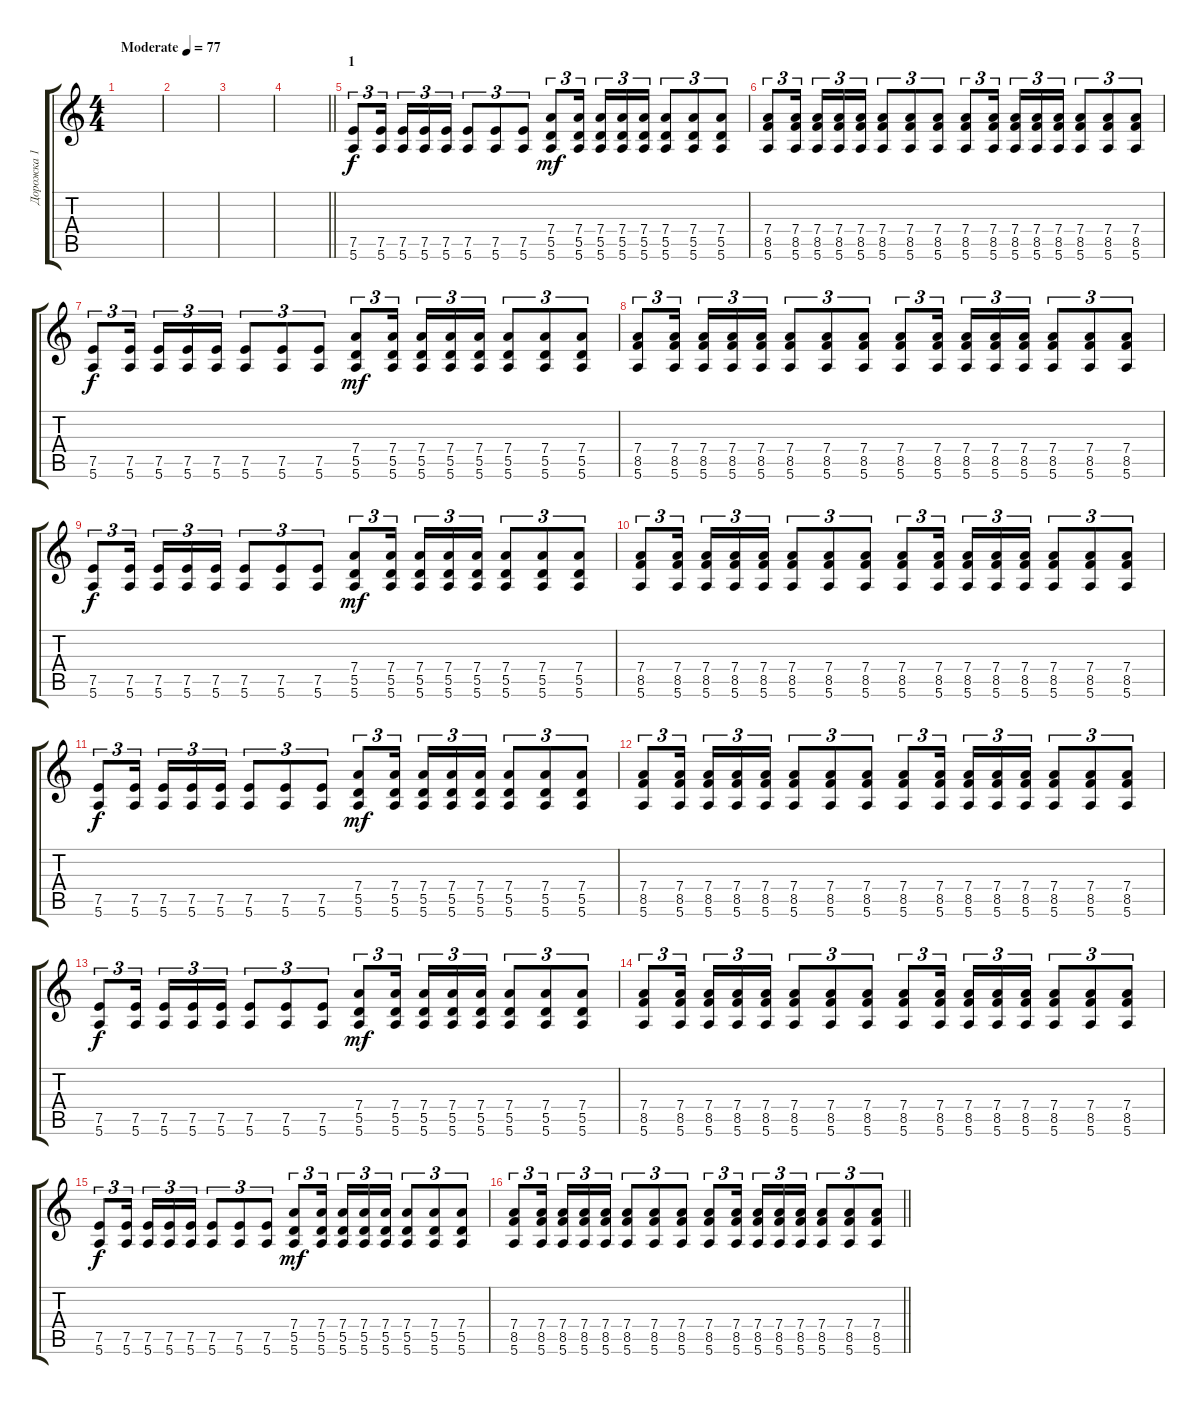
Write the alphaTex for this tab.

\track ("Дорожка 1" "Дорожка 1") {instrument distortionguitar}
\staff {score tabs}
\tuning (E4 B3 G3 D3 A2 E2) {hide}
\ts (4 4)
\tempo (77 "Moderate")
\clef g2
\ks c
|
|
|
\barLineRight lightlight
|
\section ("" "1")
(7.5 5.6).8{tu (3 2)} (7.5 5.6).16{tu (3 2) beam splitsecondary} (7.5 5.6).16{tu (3 2)} (7.5 5.6).16{tu (3 2)} (7.5 5.6).16{tu (3 2)} (7.5 5.6).8{tu (3 2)} (7.5 5.6).8{tu (3 2)} (7.5 5.6).8{tu (3 2)} (7.4 5.5 5.6).8{tu (3 2) dy mf} (7.4 5.5 5.6).16{tu (3 2) beam splitsecondary} (7.4 5.5 5.6).16{tu (3 2)} (7.4 5.5 5.6).16{tu (3 2)} (7.4 5.5 5.6).16{tu (3 2)} (7.4 5.5 5.6).8{tu (3 2)} (7.4 5.5 5.6).8{tu (3 2)} (7.4 5.5 5.6).8{tu (3 2)} |
(7.4 8.5 5.6).8{tu (3 2)} (7.4 8.5 5.6).16{tu (3 2) beam splitsecondary} (7.4 8.5 5.6).16{tu (3 2)} (7.4 8.5 5.6).16{tu (3 2)} (7.4 8.5 5.6).16{tu (3 2)} (7.4 8.5 5.6).8{tu (3 2)} (7.4 8.5 5.6).8{tu (3 2)} (7.4 8.5 5.6).8{tu (3 2)} (7.4 8.5 5.6).8{tu (3 2)} (7.4 8.5 5.6).16{tu (3 2) beam splitsecondary} (7.4 8.5 5.6).16{tu (3 2)} (7.4 8.5 5.6).16{tu (3 2)} (7.4 8.5 5.6).16{tu (3 2)} (7.4 8.5 5.6).8{tu (3 2)} (7.4 8.5 5.6).8{tu (3 2)} (7.4 8.5 5.6).8{tu (3 2)} |
(7.5 5.6).8{tu (3 2) dy f} (7.5 5.6).16{tu (3 2) beam splitsecondary} (7.5 5.6).16{tu (3 2)} (7.5 5.6).16{tu (3 2)} (7.5 5.6).16{tu (3 2)} (7.5 5.6).8{tu (3 2)} (7.5 5.6).8{tu (3 2)} (7.5 5.6).8{tu (3 2)} (7.4 5.5 5.6).8{tu (3 2) dy mf} (7.4 5.5 5.6).16{tu (3 2) beam splitsecondary} (7.4 5.5 5.6).16{tu (3 2)} (7.4 5.5 5.6).16{tu (3 2)} (7.4 5.5 5.6).16{tu (3 2)} (7.4 5.5 5.6).8{tu (3 2)} (7.4 5.5 5.6).8{tu (3 2)} (7.4 5.5 5.6).8{tu (3 2)} |
(7.4 8.5 5.6).8{tu (3 2)} (7.4 8.5 5.6).16{tu (3 2) beam splitsecondary} (7.4 8.5 5.6).16{tu (3 2)} (7.4 8.5 5.6).16{tu (3 2)} (7.4 8.5 5.6).16{tu (3 2)} (7.4 8.5 5.6).8{tu (3 2)} (7.4 8.5 5.6).8{tu (3 2)} (7.4 8.5 5.6).8{tu (3 2)} (7.4 8.5 5.6).8{tu (3 2)} (7.4 8.5 5.6).16{tu (3 2) beam splitsecondary} (7.4 8.5 5.6).16{tu (3 2)} (7.4 8.5 5.6).16{tu (3 2)} (7.4 8.5 5.6).16{tu (3 2)} (7.4 8.5 5.6).8{tu (3 2)} (7.4 8.5 5.6).8{tu (3 2)} (7.4 8.5 5.6).8{tu (3 2)} |
(7.5 5.6).8{tu (3 2) dy f} (7.5 5.6).16{tu (3 2) beam splitsecondary} (7.5 5.6).16{tu (3 2)} (7.5 5.6).16{tu (3 2)} (7.5 5.6).16{tu (3 2)} (7.5 5.6).8{tu (3 2)} (7.5 5.6).8{tu (3 2)} (7.5 5.6).8{tu (3 2)} (7.4 5.5 5.6).8{tu (3 2) dy mf} (7.4 5.5 5.6).16{tu (3 2) beam splitsecondary} (7.4 5.5 5.6).16{tu (3 2)} (7.4 5.5 5.6).16{tu (3 2)} (7.4 5.5 5.6).16{tu (3 2)} (7.4 5.5 5.6).8{tu (3 2)} (7.4 5.5 5.6).8{tu (3 2)} (7.4 5.5 5.6).8{tu (3 2)} |
(7.4 8.5 5.6).8{tu (3 2)} (7.4 8.5 5.6).16{tu (3 2) beam splitsecondary} (7.4 8.5 5.6).16{tu (3 2)} (7.4 8.5 5.6).16{tu (3 2)} (7.4 8.5 5.6).16{tu (3 2)} (7.4 8.5 5.6).8{tu (3 2)} (7.4 8.5 5.6).8{tu (3 2)} (7.4 8.5 5.6).8{tu (3 2)} (7.4 8.5 5.6).8{tu (3 2)} (7.4 8.5 5.6).16{tu (3 2) beam splitsecondary} (7.4 8.5 5.6).16{tu (3 2)} (7.4 8.5 5.6).16{tu (3 2)} (7.4 8.5 5.6).16{tu (3 2)} (7.4 8.5 5.6).8{tu (3 2)} (7.4 8.5 5.6).8{tu (3 2)} (7.4 8.5 5.6).8{tu (3 2)} |
(7.5 5.6).8{tu (3 2) dy f} (7.5 5.6).16{tu (3 2) beam splitsecondary} (7.5 5.6).16{tu (3 2)} (7.5 5.6).16{tu (3 2)} (7.5 5.6).16{tu (3 2)} (7.5 5.6).8{tu (3 2)} (7.5 5.6).8{tu (3 2)} (7.5 5.6).8{tu (3 2)} (7.4 5.5 5.6).8{tu (3 2) dy mf} (7.4 5.5 5.6).16{tu (3 2) beam splitsecondary} (7.4 5.5 5.6).16{tu (3 2)} (7.4 5.5 5.6).16{tu (3 2)} (7.4 5.5 5.6).16{tu (3 2)} (7.4 5.5 5.6).8{tu (3 2)} (7.4 5.5 5.6).8{tu (3 2)} (7.4 5.5 5.6).8{tu (3 2)} |
(7.4 8.5 5.6).8{tu (3 2)} (7.4 8.5 5.6).16{tu (3 2) beam splitsecondary} (7.4 8.5 5.6).16{tu (3 2)} (7.4 8.5 5.6).16{tu (3 2)} (7.4 8.5 5.6).16{tu (3 2)} (7.4 8.5 5.6).8{tu (3 2)} (7.4 8.5 5.6).8{tu (3 2)} (7.4 8.5 5.6).8{tu (3 2)} (7.4 8.5 5.6).8{tu (3 2)} (7.4 8.5 5.6).16{tu (3 2) beam splitsecondary} (7.4 8.5 5.6).16{tu (3 2)} (7.4 8.5 5.6).16{tu (3 2)} (7.4 8.5 5.6).16{tu (3 2)} (7.4 8.5 5.6).8{tu (3 2)} (7.4 8.5 5.6).8{tu (3 2)} (7.4 8.5 5.6).8{tu (3 2)} |
(7.5 5.6).8{tu (3 2) dy f} (7.5 5.6).16{tu (3 2) beam splitsecondary} (7.5 5.6).16{tu (3 2)} (7.5 5.6).16{tu (3 2)} (7.5 5.6).16{tu (3 2)} (7.5 5.6).8{tu (3 2)} (7.5 5.6).8{tu (3 2)} (7.5 5.6).8{tu (3 2)} (7.4 5.5 5.6).8{tu (3 2) dy mf} (7.4 5.5 5.6).16{tu (3 2) beam splitsecondary} (7.4 5.5 5.6).16{tu (3 2)} (7.4 5.5 5.6).16{tu (3 2)} (7.4 5.5 5.6).16{tu (3 2)} (7.4 5.5 5.6).8{tu (3 2)} (7.4 5.5 5.6).8{tu (3 2)} (7.4 5.5 5.6).8{tu (3 2)} |
(7.4 8.5 5.6).8{tu (3 2)} (7.4 8.5 5.6).16{tu (3 2) beam splitsecondary} (7.4 8.5 5.6).16{tu (3 2)} (7.4 8.5 5.6).16{tu (3 2)} (7.4 8.5 5.6).16{tu (3 2)} (7.4 8.5 5.6).8{tu (3 2)} (7.4 8.5 5.6).8{tu (3 2)} (7.4 8.5 5.6).8{tu (3 2)} (7.4 8.5 5.6).8{tu (3 2)} (7.4 8.5 5.6).16{tu (3 2) beam splitsecondary} (7.4 8.5 5.6).16{tu (3 2)} (7.4 8.5 5.6).16{tu (3 2)} (7.4 8.5 5.6).16{tu (3 2)} (7.4 8.5 5.6).8{tu (3 2)} (7.4 8.5 5.6).8{tu (3 2)} (7.4 8.5 5.6).8{tu (3 2)} |
(7.5 5.6).8{tu (3 2) dy f} (7.5 5.6).16{tu (3 2) beam splitsecondary} (7.5 5.6).16{tu (3 2)} (7.5 5.6).16{tu (3 2)} (7.5 5.6).16{tu (3 2)} (7.5 5.6).8{tu (3 2)} (7.5 5.6).8{tu (3 2)} (7.5 5.6).8{tu (3 2)} (7.4 5.5 5.6).8{tu (3 2) dy mf} (7.4 5.5 5.6).16{tu (3 2) beam splitsecondary} (7.4 5.5 5.6).16{tu (3 2)} (7.4 5.5 5.6).16{tu (3 2)} (7.4 5.5 5.6).16{tu (3 2)} (7.4 5.5 5.6).8{tu (3 2)} (7.4 5.5 5.6).8{tu (3 2)} (7.4 5.5 5.6).8{tu (3 2)} |
\barLineRight lightlight
(7.4 8.5 5.6).8{tu (3 2)} (7.4 8.5 5.6).16{tu (3 2) beam splitsecondary} (7.4 8.5 5.6).16{tu (3 2)} (7.4 8.5 5.6).16{tu (3 2)} (7.4 8.5 5.6).16{tu (3 2)} (7.4 8.5 5.6).8{tu (3 2)} (7.4 8.5 5.6).8{tu (3 2)} (7.4 8.5 5.6).8{tu (3 2)} (7.4 8.5 5.6).8{tu (3 2)} (7.4 8.5 5.6).16{tu (3 2) beam splitsecondary} (7.4 8.5 5.6).16{tu (3 2)} (7.4 8.5 5.6).16{tu (3 2)} (7.4 8.5 5.6).16{tu (3 2)} (7.4 8.5 5.6).8{tu (3 2)} (7.4 8.5 5.6).8{tu (3 2)} (7.4 8.5 5.6).8{tu (3 2)}
